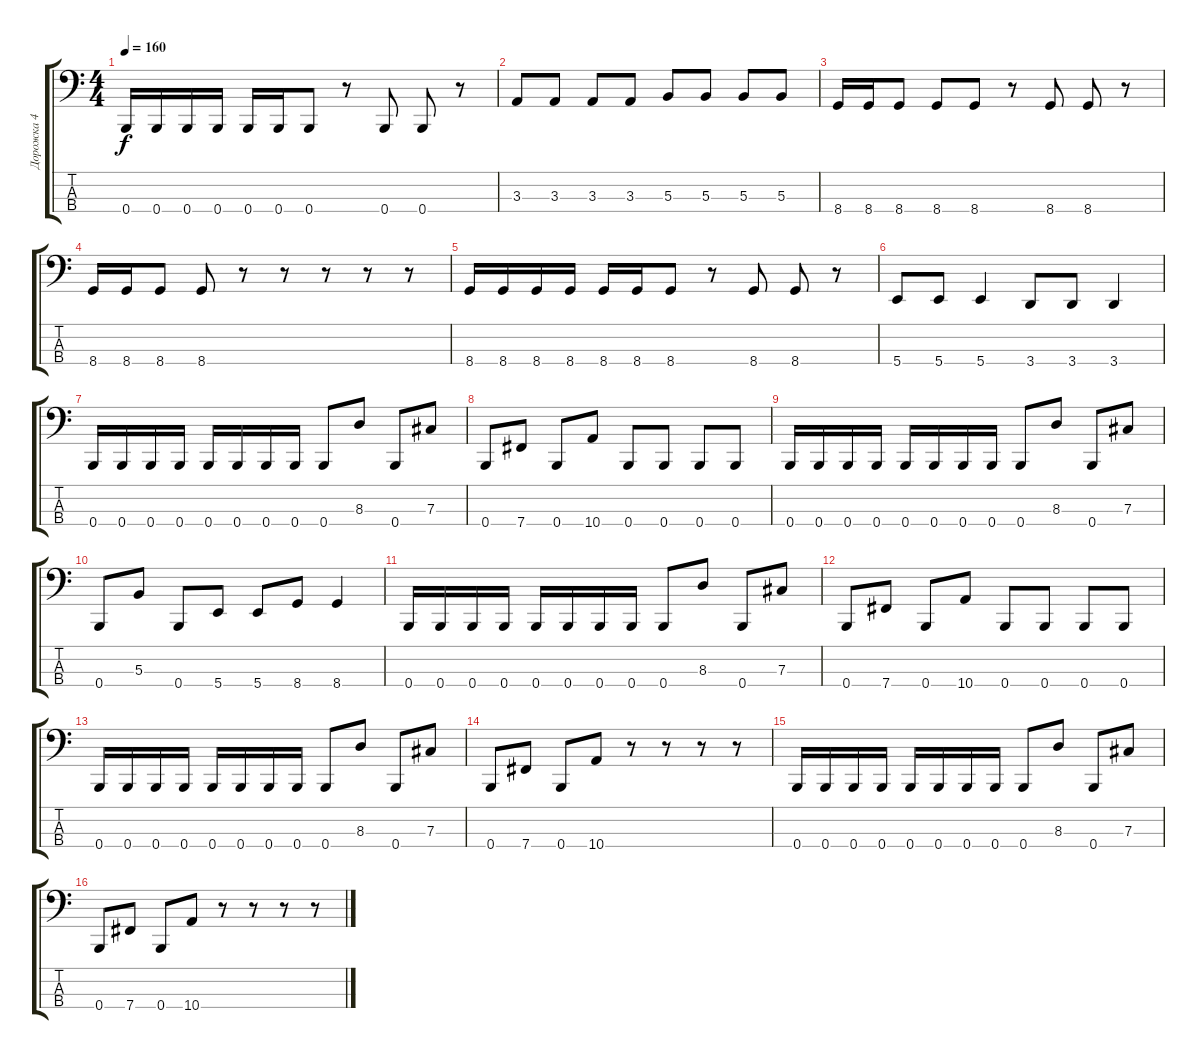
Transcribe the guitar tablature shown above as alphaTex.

\track ("Дорожка 4" "Дорожка 4") {instrument electricbassfinger}
\staff {score tabs}
\tuning (E2 B1 Gb1 B0) {hide}
\ts (4 4)
\tempo 160
\clef f4
\ks c
0.4.16{dy f} 0.4.16 0.4.16 0.4.16 0.4.16 0.4.16 0.4.8 r.8 0.4.8 0.4.8 r.8 |
3.3.8 3.3.8 3.3.8 3.3.8 5.3.8 5.3.8 5.3.8 5.3.8 |
8.4.16 8.4.16 8.4.8 8.4.8 8.4.8 r.8 8.4.8 8.4.8 r.8 |
8.4.16 8.4.16 8.4.8 8.4.8 r.8 r.8 r.8 r.8 r.8 |
8.4.16 8.4.16 8.4.16 8.4.16 8.4.16 8.4.16 8.4.8 r.8 8.4.8 8.4.8 r.8 |
5.4.8 5.4.8 5.4.4 3.4.8 3.4.8 3.4.4 |
0.4.16 0.4.16 0.4.16 0.4.16 0.4.16 0.4.16 0.4.16 0.4.16 0.4.8 8.3.8 0.4.8 7.3.8 |
0.4.8 7.4.8 0.4.8 10.4.8 0.4.8 0.4.8 0.4.8 0.4.8 |
0.4.16 0.4.16 0.4.16 0.4.16 0.4.16 0.4.16 0.4.16 0.4.16 0.4.8 8.3.8 0.4.8 7.3.8 |
0.4.8 5.3.8 0.4.8 5.4.8 5.4.8 8.4.8 8.4.4 |
0.4.16 0.4.16 0.4.16 0.4.16 0.4.16 0.4.16 0.4.16 0.4.16 0.4.8 8.3.8 0.4.8 7.3.8 |
0.4.8 7.4.8 0.4.8 10.4.8 0.4.8 0.4.8 0.4.8 0.4.8 |
0.4.16 0.4.16 0.4.16 0.4.16 0.4.16 0.4.16 0.4.16 0.4.16 0.4.8 8.3.8 0.4.8 7.3.8 |
0.4.8 7.4.8 0.4.8 10.4.8 r.8 r.8 r.8 r.8 |
0.4.16 0.4.16 0.4.16 0.4.16 0.4.16 0.4.16 0.4.16 0.4.16 0.4.8 8.3.8 0.4.8 7.3.8 |
0.4.8 7.4.8 0.4.8 10.4.8 r.8 r.8 r.8 r.8
